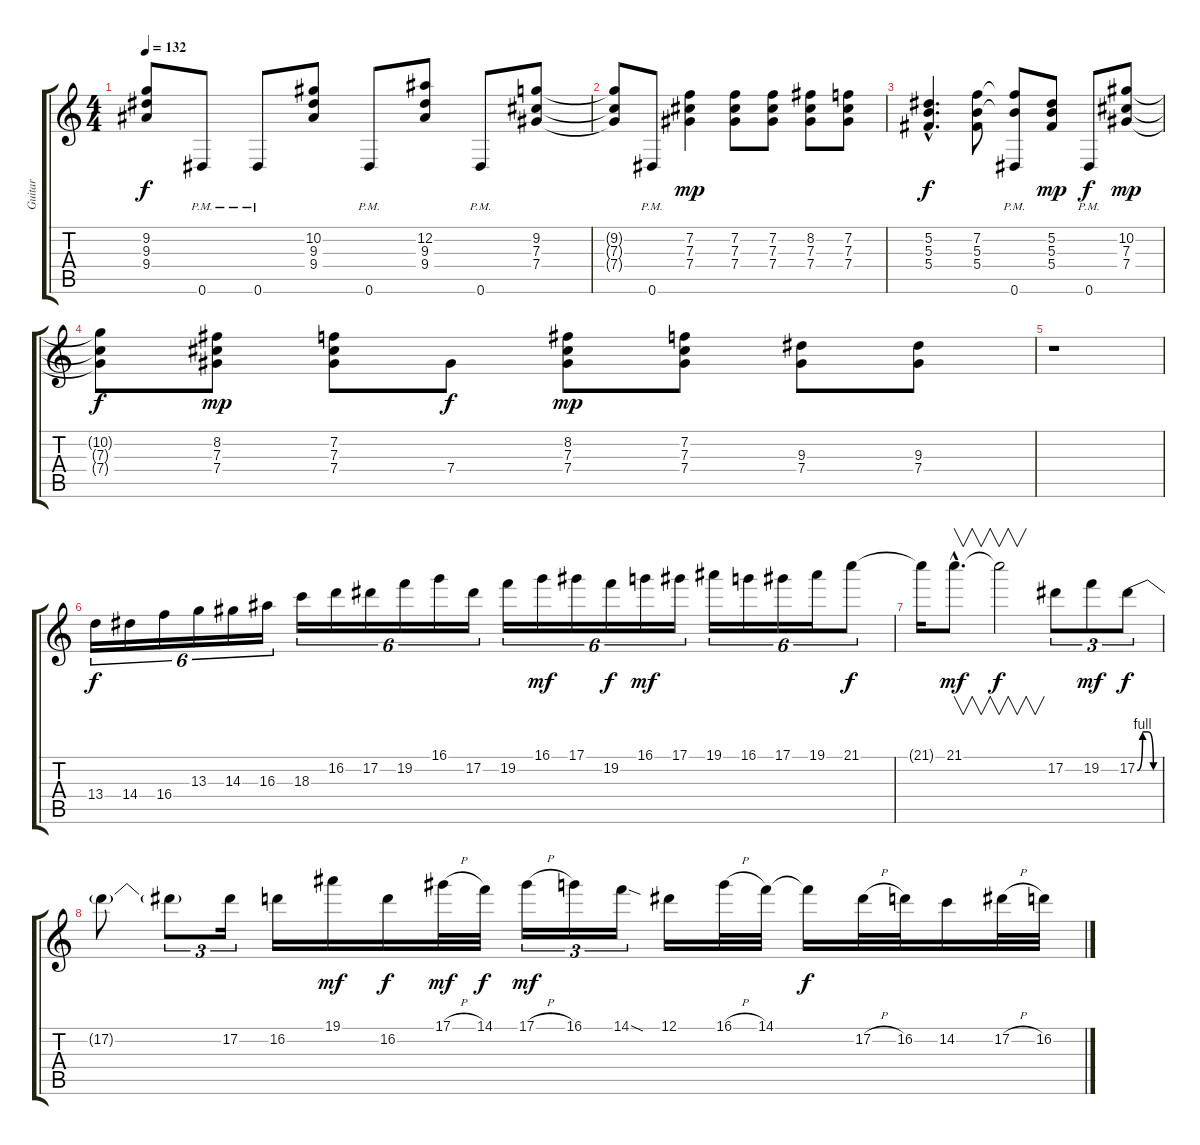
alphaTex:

\track ("Guitar" "Guitar") {instrument distortionguitar}
\staff {score tabs}
\tuning (Eb4 Bb3 Gb3 Db3 Ab2 Eb2) {hide}
\ts (4 4)
\tempo 132
\clef g2
\ks c
(9.2 9.3 9.4).8{dy f} 0.6{pm}.8 0.6{pm}.8 (10.2 9.3 9.4).8 0.6{pm}.8 (12.2 9.3 9.4).8 0.6{pm}.8 (9.2 7.3 7.4).8 |
(9.2{t} 7.3{t} 7.4{t}).8 0.6{pm}.8 (7.2 7.3 7.4).4{dy mp} (7.2 7.3 7.4).8 (7.2 7.3 7.4).8 (8.2 7.3 7.4).8 (7.2 7.3 7.4).8 |
(5.2{hac} 5.3{hac} 5.4{hac}).4{d dy f} (7.2 5.3 5.4).8 (7.2{t} 5.3{t} 0.6{pm}).8 (5.2 5.3 5.4).8{dy mp} 0.6{pm}.8{dy f} (10.2 7.3 7.4).8{dy mp} |
(10.2{t} 7.3{t} 7.4{t}).8{dy f} (8.2 7.3 7.4).8{dy mp} (7.2 7.3 7.4).8 7.4.8{dy f} (8.2 7.3 7.4).8{dy mp} (7.2 7.3 7.4).8 (9.3 7.4).8 (9.3 7.4).8 |
r.1 |
13.4.16{tu (6 4) dy f} 14.4.16{tu (6 4)} 16.4.16{tu (6 4)} 13.3.16{tu (6 4)} 14.3.16{tu (6 4)} 16.3.16{tu (6 4)} 18.3.16{tu (6 4)} 16.2.16{tu (6 4)} 17.2.16{tu (6 4)} 19.2.16{tu (6 4)} 16.1.16{tu (6 4)} 17.2.16{tu (6 4)} 19.2.16{tu (6 4)} 16.1.16{tu (6 4) dy mf} 17.1.16{tu (6 4)} 19.2.16{tu (6 4) dy f} 16.1.16{tu (6 4) dy mf} 17.1.16{tu (6 4)} 19.1.16{tu (6 4)} 16.1.16{tu (6 4)} 17.1.16{tu (6 4)} 19.1.16{tu (6 4)} 21.1.8{tu (6 4) dy f} |
21.1{t}.16 21.1{hac}.8{v d dy mf} 21.1{t}.2{v dy f} 17.2.8{tu (3 2)} 19.2.8{tu (3 2) dy mf} 17.2{be (custom 0 0 15 4 30 4 45 0 60 0)}.8{tu (3 2) dy f} |
17.2{t}.8 17.2{t}.8{tu (3 2)} 17.2.16{tu (3 2)} 16.2.16 19.1.16{dy mf} 16.2.16{dy f} 17.1{h}.32{dy mf} 14.1.32{dy f} 17.1{h}.16{tu (3 2) dy mf} 16.1.16{tu (3 2)} 14.1{sod}.16{tu (3 2)} 12.1.16 16.1{h}.32 14.1.32 14.1{t}.16{dy f} 17.2{h}.32 16.2.32 14.2.16 17.2{h}.32 16.2.32
